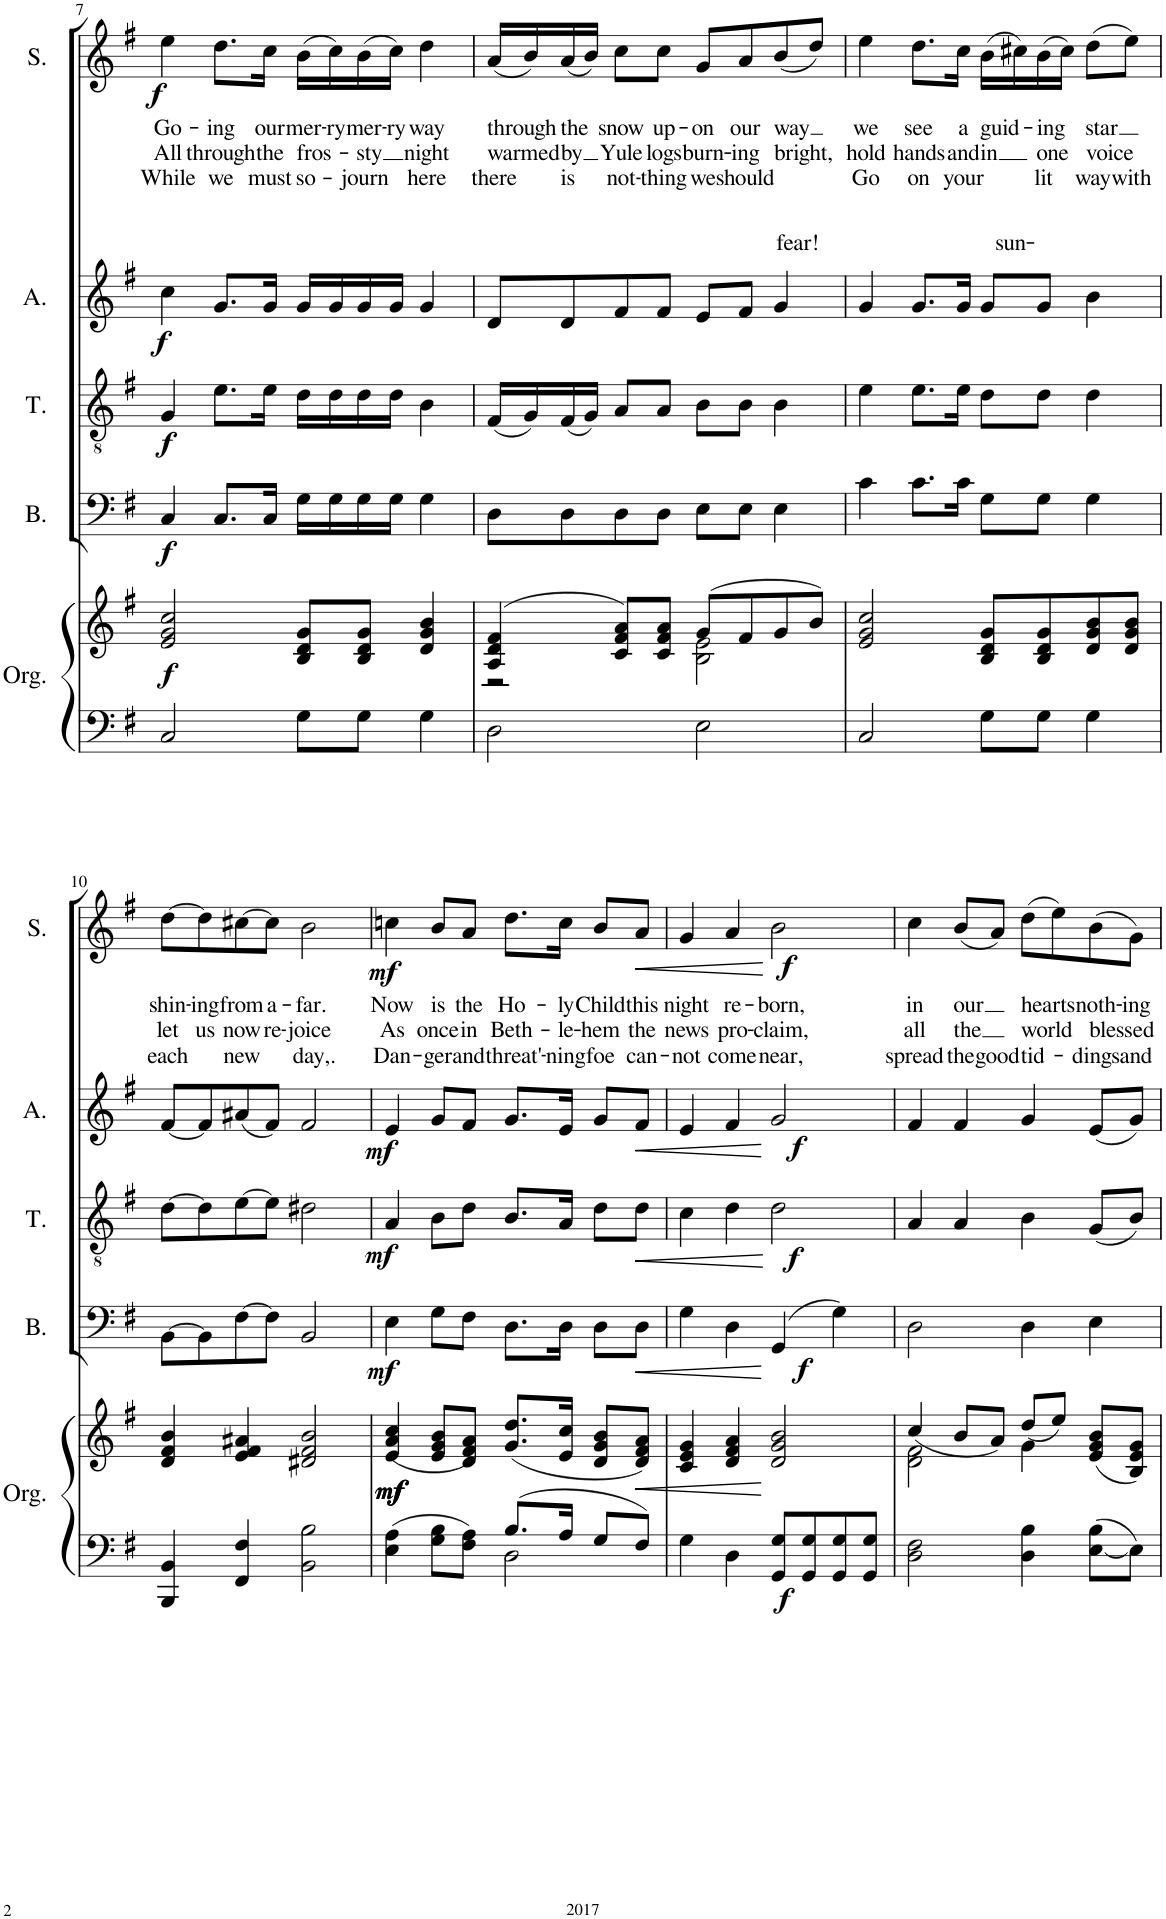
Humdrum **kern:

**kern	**kern	**dynam	**kern	**dynam	**kern	**dynam	**kern	**dynam	**kern	**text	**text	**text	**dynam
*part5	*part5	*part5	*part4	*part4	*part3	*part3	*part2	*part2	*part1	*part1	*part1	*part1	*part1
*staff6	*staff5	*staff5/6	*staff4	*staff4	*staff3	*staff3	*staff2	*staff2	*staff1	*staff1	*staff1	*staff1	*staff1
*I"Organ	*	*	*I"Bass	*	*I"Tenor	*	*I"Alto	*	*I"Soprano	*	*	*	*
*I'Org.	*	*	*I'B.	*	*I'T.	*	*I'A.	*	*I'S.	*	*	*	*
!!LO:PB:g=z
*clefF4	*clefG2	*	*clefF4	*	*clefGv2	*	*clefG2	*	*clefG2	*	*	*	*
*k[f#]	*k[f#]	*	*k[f#]	*	*k[f#]	*	*k[f#]	*	*k[f#]	*	*	*	*
*M4/4	*M4/4	*	*M4/4	*	*M4/4	*	*M4/4	*	*M4/4	*	*	*	*
=7	=7	=7	=7	=7	=7	=7	=7	=7	=7	=7	=7	=7	=7
!	!	!LO:DY:b	!	!LO:DY:b	!	!LO:DY:b	!	!LO:DY:b	!	!LO:LY:b	!LO:LY:b	!LO:LY:b	!LO:DY:b
2C/	2e/ 2g/ 2cc/	f	4C/	f	4G/	f	4cc\	f	4ee\	Go-	All	While	f
!	!	!	!	!	!	!	!	!	!	!LO:LY:b	!LO:LY:b	!LO:LY:b	!
.	.	.	8.C/L	.	8.e\L	.	8.g/L	.	8.dd\L	-ing	through	we	.
!	!	!	!	!	!	!	!	!	!	!LO:LY:b	!LO:LY:b	!LO:LY:b	!
.	.	.	16C/Jk	.	16e\Jk	.	16g/Jk	.	16cc\Jk	our	the	must	.
!	!	!	!	!	!	!	!	!	!	!LO:LY:b	!LO:LY:b	!LO:LY:b	!
8G\L	8B/ 8d/ 8g/L	.	16G\LL	.	16d\LL	.	16g/LL	.	(16b\LL	mer-	fros-	so-	.
!	!	!	!	!	!	!	!	!	!	!LO:LY:b	!	!	!
.	.	.	16G\	.	16d\	.	16g/	.	16cc\)	-ry	.	.	.
!	!	!	!	!	!	!	!	!	!	!LO:LY:b	!LO:LY:b	!LO:LY:b	!
8G\J	8B/ 8d/ 8g/J	.	16G\	.	16d\	.	16g/	.	(16b\	mer-	sty	journ	.
!	!	!	!	!	!	!	!	!	!	!LO:LY:b	!	!	!
.	.	.	16G\JJ	.	16d\JJ	.	16g/JJ	.	16cc\JJ)	-ry	.	.	.
!	!	!	!	!	!	!	!	!	!	!LO:LY:b	!LO:LY:b	!LO:LY:b	!
4G\	4d/ 4g/ 4b/	.	4G\	.	4B\	.	4g/	.	4dd\	way	night	here	.
=8	=8	=8	=8	=8	=8	=8	=8	=8	=8	=8	=8	=8	=8
*	*^	*	*	*	*	*	*	*	*	*	*	*	*
!	!	!	!	!	!	!	!	!	!	!	!LO:LY:b	!LO:LY:b	!LO:LY:b	!
2D\	(4A/ 4d/ 4f#/	2r	.	8D\L	.	(16F#/LL	.	8d/L	.	(16a/LL	through	warmed	there	.
.	.	.	.	.	.	16G/)	.	.	.	16b/)	.	.	.	.
!	!	!	!	!	!	!	!	!	!	!	!LO:LY:b	!LO:LY:b	!LO:LY:b	!
.	.	.	.	8D\	.	(16F#/	.	8d/	.	(16a/	the	by	is	.
.	.	.	.	.	.	16G/JJ)	.	.	.	16b/JJ)	.	.	.	.
!	!	!	!	!	!	!	!	!	!	!	!LO:LY:b	!LO:LY:b	!LO:LY:b	!
.	8c/ 8f#/ 8a/L)	.	.	8D\	.	8A/L	.	8f#/	.	8cc\L	snow	Yule	not-	.
!	!	!	!	!	!	!	!	!	!	!	!LO:LY:b	!LO:LY:b	!LO:LY:b	!
.	8c/ 8f#/ 8a/J	.	.	8D\J	.	8A/J	.	8f#/J	.	8cc\J	up-	logs	-thing	.
!	!	!	!	!	!	!	!	!	!	!	!LO:LY:b	!LO:LY:b	!LO:LY:b	!
2E\	(8g/L	2B\ 2e\	.	8E\L	.	8B\L	.	8e/L	.	8g/L	-on	burn-	we	.
!	!	!	!	!	!	!	!	!	!	!	!LO:LY:b	!LO:LY:b	!LO:LY:b	!
.	8f#/	.	.	8E\J	.	8B\J	.	8f#/J	.	8a/	our	-ing	should	.
!	!	!	!	!	!	!	!	!	!	!	!LO:LY:b	!LO:LY:b	!LO:LY:b	!
.	8g/	.	.	4E\	.	4B\	.	4g/	.	(8b/	way	bright,	fear!	.
.	8b/J)	.	.	.	.	.	.	.	.	8dd/J)	.	.	.	.
*	*v	*v	*	*	*	*	*	*	*	*	*	*	*	*
=9	=9	=9	=9	=9	=9	=9	=9	=9	=9	=9	=9	=9	=9
!	!	!	!	!	!	!	!	!	!	!LO:LY:b	!LO:LY:b	!LO:LY:b	!
2C/	2e/ 2g/ 2cc/	.	4c\	.	4e\	.	4g/	.	4ee\	we	hold	Go	.
!	!	!	!	!	!	!	!	!	!	!LO:LY:b	!LO:LY:b	!LO:LY:b	!
.	.	.	8.c\L	.	8.e\L	.	8.g/L	.	8.dd\L	see	hands	on	.
!	!	!	!	!	!	!	!	!	!	!LO:LY:b	!LO:LY:b	!LO:LY:b	!
.	.	.	16c\Jk	.	16e\Jk	.	16g/Jk	.	16cc\Jk	a	and	your	.
!	!	!	!	!	!	!	!	!	!	!LO:LY:b	!LO:LY:b	!LO:LY:b	!
8G\L	8B/ 8d/ 8g/L	.	8G\L	.	8d\L	.	8g/L	.	(16b\LL	guid-	in	sun-	.
.	.	.	.	.	.	.	.	.	16cc#X\)	.	.	.	.
!	!	!	!	!	!	!	!	!	!	!LO:LY:b	!LO:LY:b	!LO:LY:b	!
8G\J	8B/ 8d/ 8g/	.	8G\J	.	8d\J	.	8g/J	.	(16b\	-ing	one	lit	.
.	.	.	.	.	.	.	.	.	16cc#\JJ)	.	.	.	.
!	!	!	!	!	!	!	!	!	!	!LO:LY:b	!LO:LY:b	!LO:LY:b	!
4G\	8d/ 8g/ 8b/	.	4G\	.	4d\	.	4b\	.	(8dd\L	star	voice	way	.
!	!	!	!	!	!	!	!	!	!	!	!	!LO:LY:b	!
.	8d/ 8g/ 8b/J	.	.	.	.	.	.	.	8ee\J)	.	.	with	.
!!LO:LB:g=z
=10	=10	=10	=10	=10	=10	=10	=10	=10	=10	=10	=10	=10	=10
!	!	!	!	!	!	!	!	!	!	!LO:LY:b	!LO:LY:b	!LO:LY:b	!
4BBB/ 4BB/	4d/ 4f#/ 4b/	.	[8BB\L	.	[8d\L	.	[8f#/L	.	[8dd\L	shin-	let	each	.
!	!	!	!	!	!	!	!	!	!	!LO:LY:b	!LO:LY:b	!	!
.	.	.	8BB\]	.	8d\]	.	8f#/]	.	8dd\]	-ing	us	.	.
!	!	!	!	!	!	!	!	!	!	!LO:LY:b	!LO:LY:b	!LO:LY:b	!
4FF#/ 4F#/	4e/ 4f#/ 4a#X/	.	[8F#\	.	[8e\	.	(8a#X/	.	[8cc#X\	from	now	new	.
!	!	!	!	!	!	!	!	!	!	!LO:LY:b	!LO:LY:b	!	!
.	.	.	8F#\J]	.	8e\J]	.	8f#/J)	.	8cc#\J]	a-	re-	.	.
!	!	!	!	!	!	!	!	!	!	!LO:LY:b	!LO:LY:b	!LO:LY:b	!
2BB\ 2B\	2d#X/ 2f#/ 2b/	.	2BB/	.	2d#X\	.	2f#/	.	2b\	-far.	-joice	day,.	.
=11	=11	=11	=11	=11	=11	=11	=11	=11	=11	=11	=11	=11	=11
*^	*	*	*	*	*	*	*	*	*	*	*	*	*
!	!	!	!LO:DY:b	!	!	!	!	!	!	!	!LO:LY:b	!LO:LY:b	!LO:LY:b	!
!	!	!	!LO:DY:n=1:b	!	!	!	!	!	!	!	!	!	!	!
!	!	!	!LO:DY:n=2:b	!	!LO:DY:b	!	!LO:DY:b	!	!LO:DY:b	!	!	!	!	!LO:DY:b
4E\ 4A\	2ryy	(4e/ 4a/ 4cc/	mf mf mf	4E\	mf	4A/	mf	4e/	mf	4ccn\	Now	As	Dan-	mf
!	!	!	!	!	!	!	!	!	!	!	!LO:LY:b	!LO:LY:b	!LO:LY:b	!
8G\ 8B\L	.	8e/ 8g/ 8b/L	.	8G\L	.	8B\L	.	8g/L	.	8b/L	is	once	-ger	.
!	!	!	!	!	!	!	!	!	!	!	!LO:LY:b	!LO:LY:b	!LO:LY:b	!
8F#\ 8A\J	.	8d/ 8f#/ 8a/J)	.	8F#\J	.	8d\J	.	8f#/J	.	8a/J	the	in	and	.
!	!	!	!	!	!	!	!	!	!	!	!LO:LY:b	!LO:LY:b	!LO:LY:b	!
8.B/L	2D\	(8.g/ 8.dd/L	.	8.D\L	.	8.B/L	.	8.g/L	.	8.dd\L	Ho-	Beth-	threat'-	.
!	!	!	!	!	!	!	!	!	!	!	!LO:LY:b	!LO:LY:b	!LO:LY:b	!
16A/Jk	.	16e/ 16cc/Jk	.	16D\Jk	.	16A/Jk	.	16e/Jk	.	16cc\Jk	-ly	-le-	-ning	.
!	!	!	!	!	!	!	!	!	!	!	!LO:LY:b	!LO:LY:b	!LO:LY:b	!
8G/L	.	8d/ 8g/ 8b/L	.	8D\L	.	8d\L	.	8g/L	.	8b/L	Child	-hem	foe	.
!	!	!	!LO:HP:b	!	!LO:HP:b	!	!LO:HP:b	!	!LO:HP:b	!	!LO:LY:b	!LO:LY:b	!LO:LY:b	!LO:HP:b
8F#/J	.	8d/ 8f#/ 8a/J)	<	8D\J	<	8d\J	<	8f#/J	<	8a/J	this	the	can-	<
*v	*v	*	*	*	*	*	*	*	*	*	*	*	*	*
=12	=12	=12	=12	=12	=12	=12	=12	=12	=12	=12	=12	=12	=12
!	!	!	!	!	!	!	!	!	!	!LO:LY:b	!LO:LY:b	!LO:LY:b	!
4G\	4c/ 4e/ 4g/	.	4G\	.	4c\	.	4e/	.	4g/	night	news	-not	.
!	!	!	!	!	!	!	!	!	!	!LO:LY:b	!LO:LY:b	!LO:LY:b	!
4D\	4d/ 4f#/ 4a/	.	4D\	.	4d\	.	4f#/	.	4a/	re-	pro-	come	.
!	!	!LO:DY:n=1:b=2	!	!LO:DY:n=1:b	!	!LO:DY:n=1:b	!	!LO:DY:n=1:b	!	!LO:LY:b	!LO:LY:b	!LO:LY:b	!LO:DY:n=1:b
8GG/ 8G/L	2d/ 2g/ 2b/	[ f	(4GG/	[ f	2d\	[ f	2g/	[ f	2b\	-born,	-claim,	near,	[ f
8GG/ 8G/	.	.	.	.	.	.	.	.	.	.	.	.	.
8GG/ 8G/	.	.	4G\)	.	.	.	.	.	.	.	.	.	.
8GG/ 8G/J	.	.	.	.	.	.	.	.	.	.	.	.	.
=13	=13	=13	=13	=13	=13	=13	=13	=13	=13	=13	=13	=13	=13
*	*^	*	*	*	*	*	*	*	*	*	*	*	*
!	!	!	!	!	!	!	!	!	!	!	!LO:LY:b	!LO:LY:b	!LO:LY:b	!
2D\ 2F#\	2d\ 2f#\	(4cc/	.	2D\	.	4A/	.	4f#/	.	4cc\	in	all	spread	.
!	!	!	!	!	!	!	!	!	!	!	!LO:LY:b	!LO:LY:b	!LO:LY:b	!
.	.	8b/L	.	.	.	4A/	.	4f#/	.	(8b/L	our	the	the	.
!	!	!	!	!	!	!	!	!	!	!	!	!	!LO:LY:b	!
.	.	8a/J)	.	.	.	.	.	.	.	8a/J)	.	.	good	.
!	!	!	!	!	!	!	!	!	!	!	!LO:LY:b	!LO:LY:b	!LO:LY:b	!
4D\ 4B\	4g\	(8dd/L	.	4D\	.	4B\	.	4g/	.	(8dd\L	hearts	world	tid-	.
.	.	8ee/J)	.	.	.	.	.	.	.	8ee\)	.	.	.	.
!	!	!	!	!	!	!	!	!	!	!	!LO:LY:b	!LO:LY:b	!LO:LY:b	!
[8E\ 8B\L	(8e/ 8g/ 8b/L	4ryy	.	4E\	.	(8G/L	.	(8e/L	.	(8b\	noth-	blessed	dings	.
!	!	!	!	!	!	!	!	!	!	!	!LO:LY:b	!	!LO:LY:b	!
8E\J]	8B/ 8e/ 8g/J)	.	.	.	.	8B/J)	.	8g/J)	.	8g\J)	-ing	.	and	.
*	*v	*v	*	*	*	*	*	*	*	*	*	*	*	*
=	=	=	=	=	=	=	=	=	=	=	=	=	=
*-	*-	*-	*-	*-	*-	*-	*-	*-	*-	*-	*-	*-	*-
